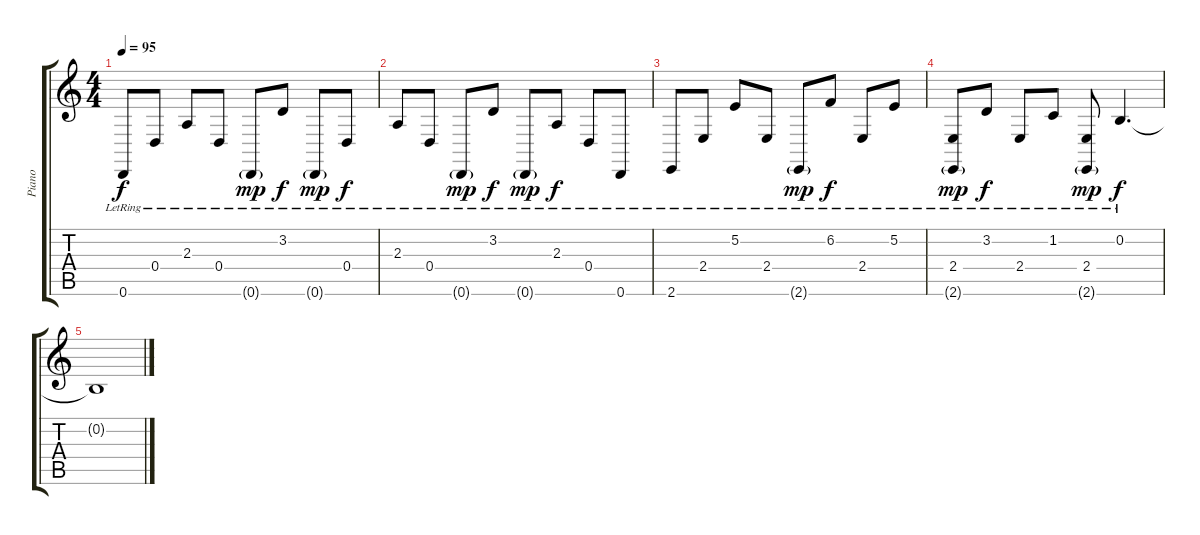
\track ("Piano" "Piano") {instrument acousticgrandpiano}
\staff {score tabs}
\tuning (E4 B3 G3 D3 A2 D2) {hide}
\ts (4 4)
\tempo 95
\clef g2
\ks c
0.6{lr}.8{dy f} 0.4{lr}.8 2.3{lr}.8 0.4{lr}.8 0.6{g lr}.8{dy mp} 3.2{lr}.8{dy f} 0.6{g lr}.8{dy mp} 0.4{lr}.8{dy f} |
2.3{lr}.8 0.4{lr}.8 0.6{g lr}.8{dy mp} 3.2{lr}.8{dy f} 0.6{g lr}.8{dy mp} 2.3{lr}.8{dy f} 0.4{lr}.8 0.6{lr}.8 |
2.6{lr}.8 2.4{lr}.8 5.2{lr}.8 2.4{lr}.8 2.6{g lr}.8{dy mp} 6.2{lr}.8{dy f} 2.4{lr}.8 5.2{lr}.8 |
(2.4{lr} 2.6{g}).8{dy mp} 3.2{lr}.8{dy f} 2.4{lr}.8 1.2{lr}.8 (2.4{lr} 2.6{g}).8{dy mp} 0.2{lr}.4{d dy f} |
0.2{t}.1
